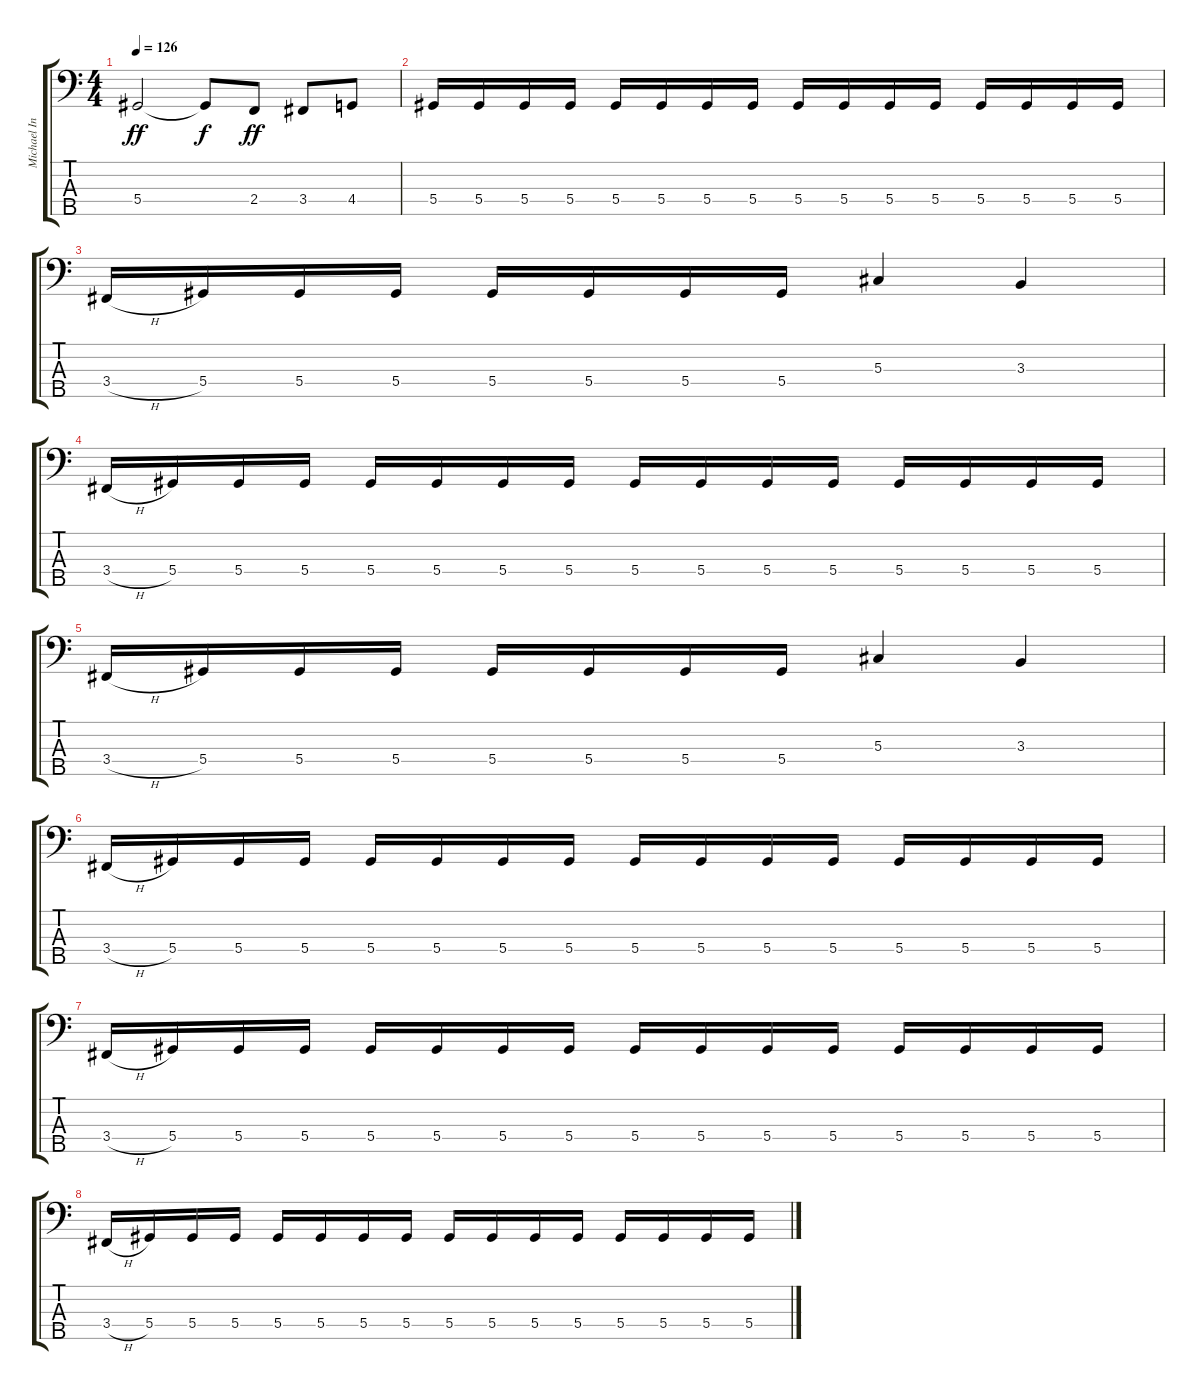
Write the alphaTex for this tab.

\track ("Michael Inez" "Michael In") {instrument electricbassfinger}
\staff {score tabs}
\tuning (Gb2 Db2 Ab1 Eb1 Bb0) {hide}
\ts (4 4)
\tempo 126
\clef f4
\ks c
5.4.2{dy ff} 5.4{t}.8{dy f} 2.4.8{dy ff} 3.4.8 4.4.8 |
5.4.16 5.4.16 5.4.16 5.4.16 5.4.16 5.4.16 5.4.16 5.4.16 5.4.16 5.4.16 5.4.16 5.4.16 5.4.16 5.4.16 5.4.16 5.4.16 |
3.4{h}.16 5.4.16 5.4.16 5.4.16 5.4.16 5.4.16 5.4.16 5.4.16 5.3.4 3.3.4 |
3.4{h}.16 5.4.16 5.4.16 5.4.16 5.4.16 5.4.16 5.4.16 5.4.16 5.4.16 5.4.16 5.4.16 5.4.16 5.4.16 5.4.16 5.4.16 5.4.16 |
3.4{h}.16 5.4.16 5.4.16 5.4.16 5.4.16 5.4.16 5.4.16 5.4.16 5.3.4 3.3.4 |
3.4{h}.16 5.4.16 5.4.16 5.4.16 5.4.16 5.4.16 5.4.16 5.4.16 5.4.16 5.4.16 5.4.16 5.4.16 5.4.16 5.4.16 5.4.16 5.4.16 |
3.4{h}.16 5.4.16 5.4.16 5.4.16 5.4.16 5.4.16 5.4.16 5.4.16 5.4.16 5.4.16 5.4.16 5.4.16 5.4.16 5.4.16 5.4.16 5.4.16 |
3.4{h}.16 5.4.16 5.4.16 5.4.16 5.4.16 5.4.16 5.4.16 5.4.16 5.4.16 5.4.16 5.4.16 5.4.16 5.4.16 5.4.16 5.4.16 5.4.16
